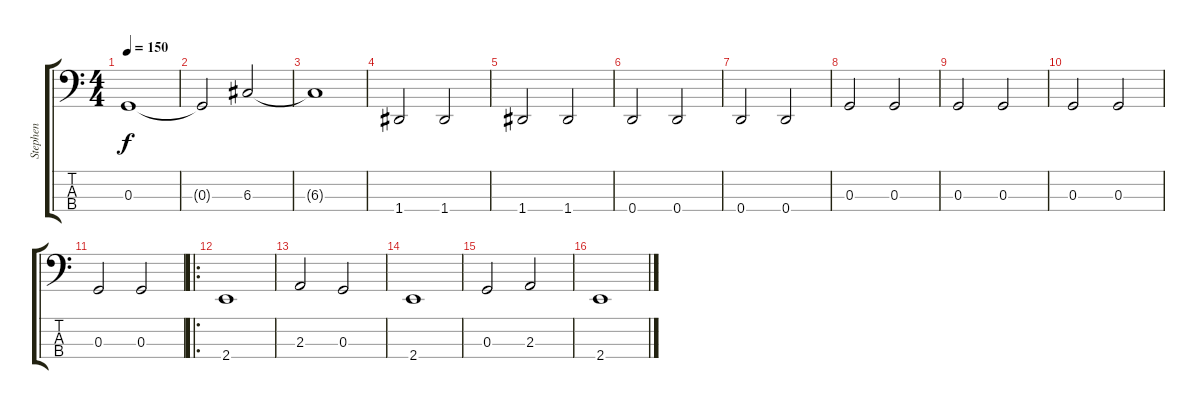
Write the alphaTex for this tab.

\track ("Stephen" "Stephen") {instrument electricbassfinger}
\staff {score tabs}
\tuning (F2 C2 G1 D1) {hide}
\ts (4 4)
\tempo 150
\clef f4
\ks c
0.3.1{dy f} |
0.3{t}.2 6.3.2 |
6.3{t}.1 |
1.4.2 1.4.2 |
1.4.2 1.4.2 |
0.4.2 0.4.2 |
0.4.2 0.4.2 |
0.3.2 0.3.2 |
0.3.2 0.3.2 |
0.3.2 0.3.2 |
0.3.2 0.3.2 |
\ro
2.4.1 |
2.3.2 0.3.2 |
2.4.1 |
0.3.2 2.3.2 |
2.4.1
